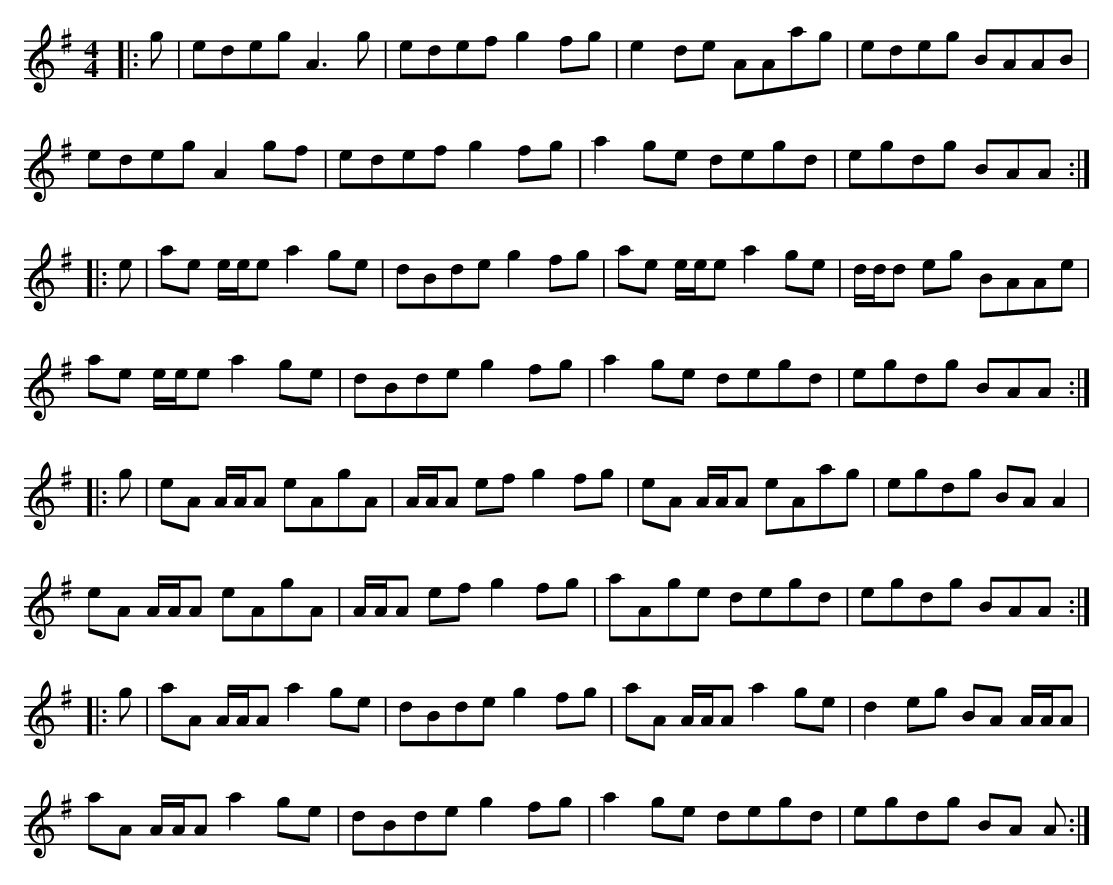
X:1
M:4/4
K:Ador
|:g|edeg A3 g|edef g2 fg|e2 de AAag|edeg BAAB|
edeg A2 gf|edef g2 fg|a2 ge degd|egdg BAA:|
|:e|ae e/e/e a2 ge|dBde g2 fg|ae e/e/e a2 ge|d/d/d eg BAAe|
ae e/e/e a2 ge|dBde g2 fg|a2 ge degd|egdg BAA:|
|:g|eA A/A/A eAgA|A/A/A ef g2 fg|eA A/A/A eAag|egdg BA A2|
eA A/A/A eAgA|A/A/A ef g2 fg|aAge degd|egdg BAA:|
|:g|aA A/A/A a2 ge|dBde g2 fg|aA A/A/A a2 ge|d2 eg BA A/A/A|
aA A/A/A a2 ge|dBde g2 fg|a2 ge degd|egdg BA A:|
